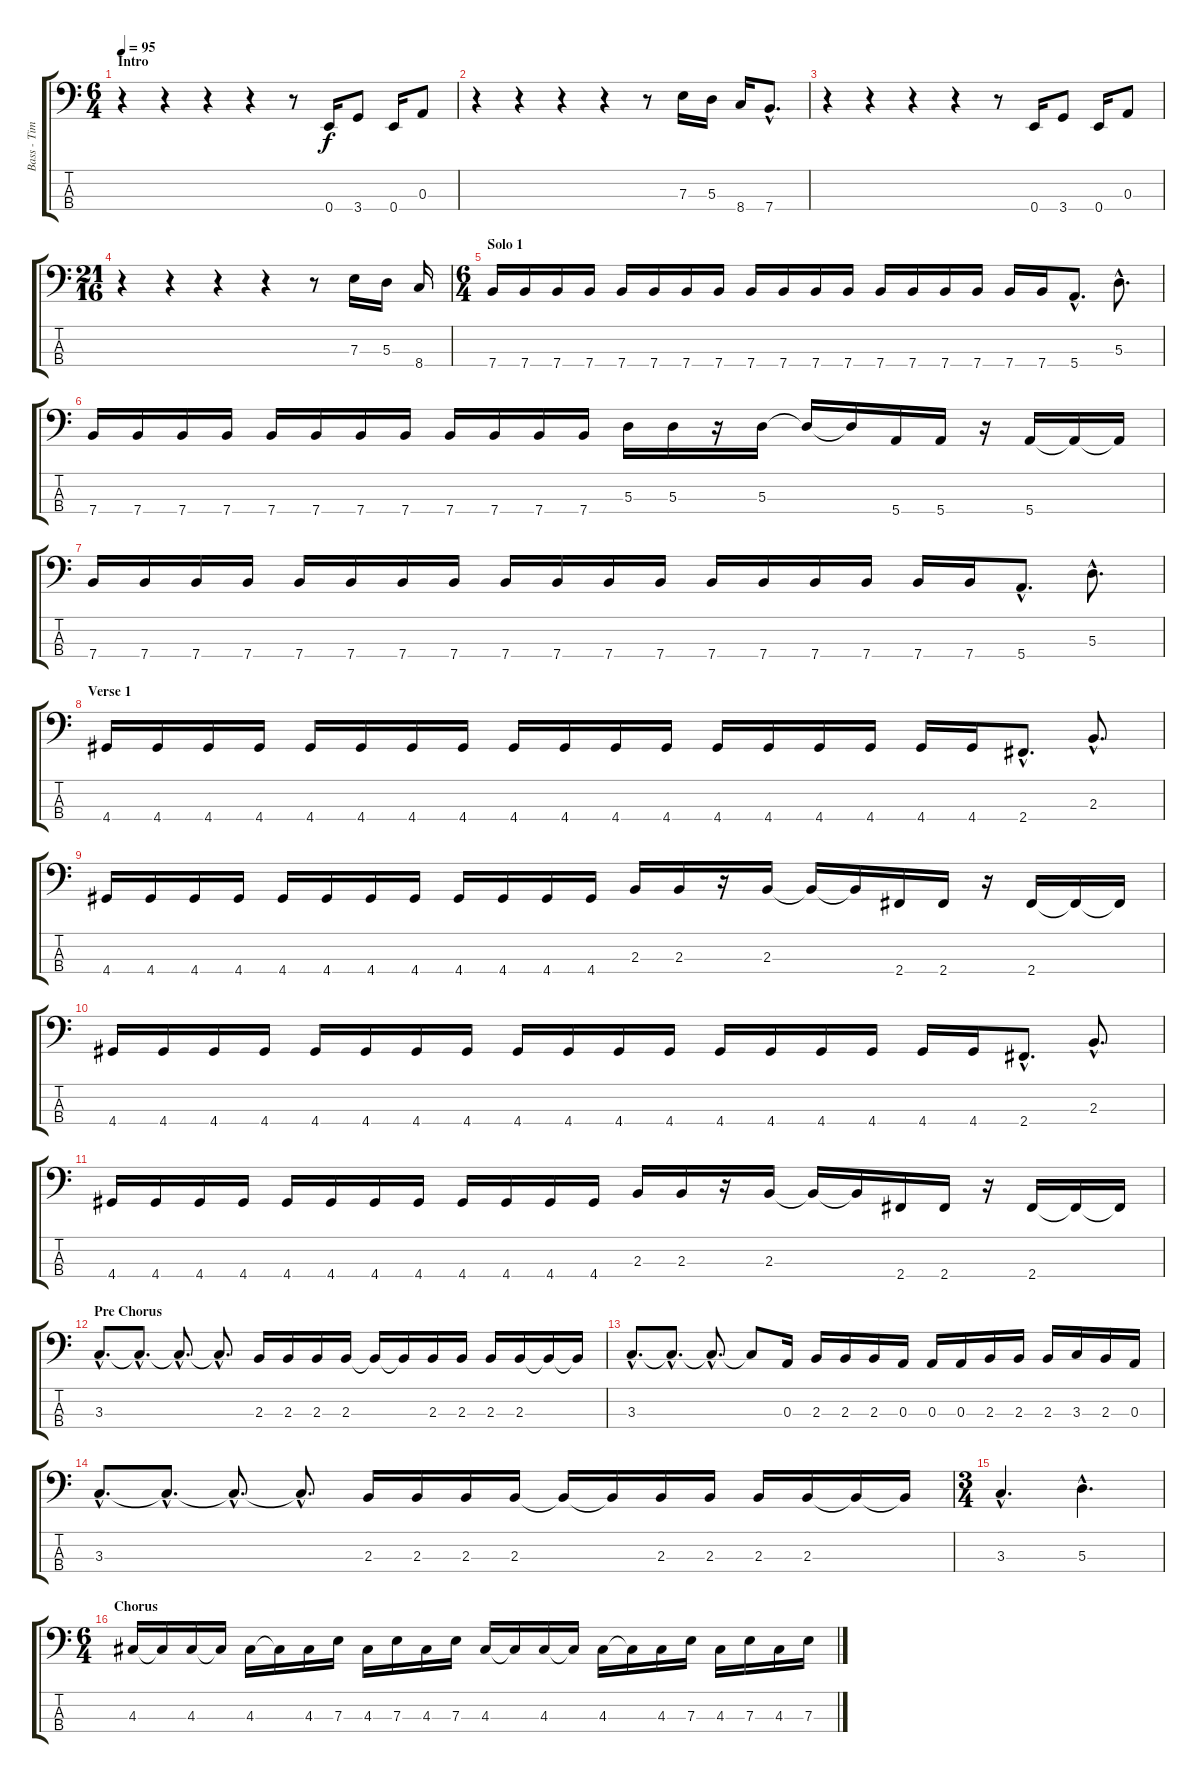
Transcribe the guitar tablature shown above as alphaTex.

\track ("Bass - Timi Hansen" "Bass - Tim") {instrument slapbass2}
\staff {score tabs}
\tuning (G2 D2 A1 E1) {hide}
\ts (6 4)
\section ("" "Intro")
\tempo 95
\clef f4
\ks c
r.4{dy f instrument slapbass2} r.4 r.4 r.4 r.8 0.4.16 3.4.8 0.4.16 0.3.8 |
r.4 r.4 r.4 r.4 r.8 7.3.16 5.3.16 8.4.16 7.4{hac}.8{d} |
r.4 r.4 r.4 r.4 r.8 0.4.16 3.4.8 0.4.16 0.3.8 |
\ts (21 16)
r.4 r.4 r.4 r.4 r.8 7.3.16 5.3.16 8.4.16 |
\ts (6 4)
\section ("" "Solo 1")
7.4.16 7.4.16 7.4.16 7.4.16 7.4.16 7.4.16 7.4.16 7.4.16 7.4.16 7.4.16 7.4.16 7.4.16 7.4.16 7.4.16 7.4.16 7.4.16 7.4.16 7.4.16 5.4{hac}.8{d} 5.3{hac}.8{d} |
7.4.16 7.4.16 7.4.16 7.4.16 7.4.16 7.4.16 7.4.16 7.4.16 7.4.16 7.4.16 7.4.16 7.4.16 5.3.16 5.3.16 r.16 5.3.16 5.3{t}.16 5.3{t}.16 5.4.16 5.4.16 r.16 5.4.16 5.4{t}.16 5.4{t}.16 |
7.4.16 7.4.16 7.4.16 7.4.16 7.4.16 7.4.16 7.4.16 7.4.16 7.4.16 7.4.16 7.4.16 7.4.16 7.4.16 7.4.16 7.4.16 7.4.16 7.4.16 7.4.16 5.4{hac}.8{d} 5.3{hac}.8{d} |
\section ("" "Verse 1")
4.4.16 4.4.16 4.4.16 4.4.16 4.4.16 4.4.16 4.4.16 4.4.16 4.4.16 4.4.16 4.4.16 4.4.16 4.4.16 4.4.16 4.4.16 4.4.16 4.4.16 4.4.16 2.4{hac}.8{d} 2.3{hac}.8{d} |
4.4.16 4.4.16 4.4.16 4.4.16 4.4.16 4.4.16 4.4.16 4.4.16 4.4.16 4.4.16 4.4.16 4.4.16 2.3.16 2.3.16 r.16 2.3.16 2.3{t}.16 2.3{t}.16 2.4.16 2.4.16 r.16 2.4.16 2.4{t}.16 2.4{t}.16 |
4.4.16 4.4.16 4.4.16 4.4.16 4.4.16 4.4.16 4.4.16 4.4.16 4.4.16 4.4.16 4.4.16 4.4.16 4.4.16 4.4.16 4.4.16 4.4.16 4.4.16 4.4.16 2.4{hac}.8{d} 2.3{hac}.8{d} |
4.4.16 4.4.16 4.4.16 4.4.16 4.4.16 4.4.16 4.4.16 4.4.16 4.4.16 4.4.16 4.4.16 4.4.16 2.3.16 2.3.16 r.16 2.3.16 2.3{t}.16 2.3{t}.16 2.4.16 2.4.16 r.16 2.4.16 2.4{t}.16 2.4{t}.16 |
\section ("" "Pre Chorus")
3.3{hac}.8{d} 3.3{hac t}.8{d} 3.3{hac t}.8{d} 3.3{hac t}.8{d} 2.3.16 2.3.16 2.3.16 2.3.16 2.3{t}.16 2.3{t}.16 2.3.16 2.3.16 2.3.16 2.3.16 2.3{t}.16 2.3{t}.16 |
3.3{hac}.8{d} 3.3{hac t}.8{d} 3.3{hac t}.8{d} 3.3{t}.8 0.3.16 2.3.16 2.3.16 2.3.16 0.3.16 0.3.16 0.3.16 2.3.16 2.3.16 2.3.16 3.3.16 2.3.16 0.3.16 |
3.3{hac}.8{d} 3.3{hac t}.8{d} 3.3{hac t}.8{d} 3.3{hac t}.8{d} 2.3.16 2.3.16 2.3.16 2.3.16 2.3{t}.16 2.3{t}.16 2.3.16 2.3.16 2.3.16 2.3.16 2.3{t}.16 2.3{t}.16 |
\ts (3 4)
3.3{hac}.4{d} 5.3{hac}.4{d} |
\ts (6 4)
\section ("" "Chorus")
4.3.16 4.3{t}.16 4.3.16 4.3{t}.16 4.3.16 4.3{t}.16 4.3.16 7.3.16 4.3.16 7.3.16 4.3.16 7.3.16 4.3.16 4.3{t}.16 4.3.16 4.3{t}.16 4.3.16 4.3{t}.16 4.3.16 7.3.16 4.3.16 7.3.16 4.3.16 7.3.16
